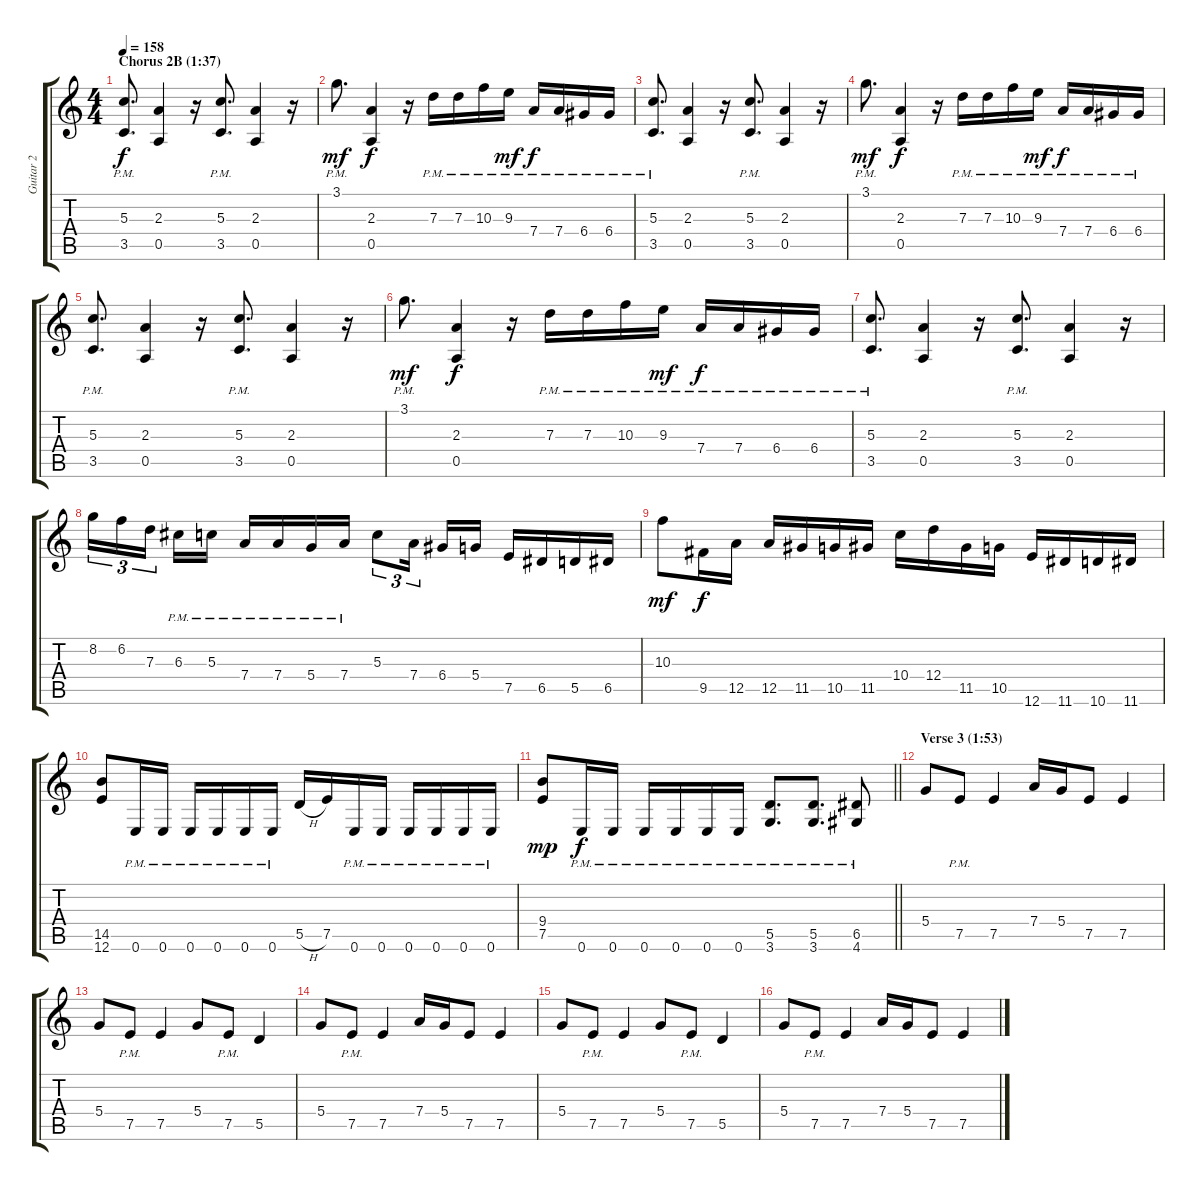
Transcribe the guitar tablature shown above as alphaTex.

\track ("Guitar 2" "Guitar 2") {instrument distortionguitar}
\staff {score tabs}
\tuning (E4 B3 G3 D3 A2 E2) {hide}
\ts (4 4)
\section ("" "Chorus 2B (1:37)")
\tempo 158
\clef g2
\ks c
(5.3{pm} 3.5{pm}).8{d dy f} (2.3 0.5).4 r.16 (5.3{pm} 3.5{pm}).8{d} (2.3 0.5).4 r.16 |
3.1{pm}.8{d dy mf} (2.3 0.5).4{dy f} r.16 7.3{pm}.16 7.3{pm}.16 10.3{pm}.16 9.3{pm}.16{dy mf} 7.4{pm}.16{dy f} 7.4{pm}.16 6.4{pm}.16 6.4{pm}.16 |
(5.3{pm} 3.5{pm}).8{d} (2.3 0.5).4 r.16 (5.3{pm} 3.5{pm}).8{d} (2.3 0.5).4 r.16 |
3.1{pm}.8{d dy mf} (2.3 0.5).4{dy f} r.16 7.3{pm}.16 7.3{pm}.16 10.3{pm}.16 9.3{pm}.16{dy mf} 7.4{pm}.16{dy f} 7.4{pm}.16 6.4{pm}.16 6.4{pm}.16 |
(5.3{pm} 3.5{pm}).8{d} (2.3 0.5).4 r.16 (5.3{pm} 3.5{pm}).8{d} (2.3 0.5).4 r.16 |
3.1{pm}.8{d dy mf} (2.3 0.5).4{dy f} r.16 7.3{pm}.16 7.3{pm}.16 10.3{pm}.16 9.3{pm}.16{dy mf} 7.4{pm}.16{dy f} 7.4{pm}.16 6.4{pm}.16 6.4{pm}.16 |
(5.3{pm} 3.5{pm}).8{d} (2.3 0.5).4 r.16 (5.3{pm} 3.5{pm}).8{d} (2.3 0.5).4 r.16 |
8.2.16{tu (3 2)} 6.2.16{tu (3 2)} 7.3.16{tu (3 2) beam splitsecondary} 6.3{pm}.16 5.3{pm}.16 7.4{pm}.16 7.4{pm}.16 5.4{pm}.16 7.4{pm}.16 5.3.8{tu (3 2)} 7.4.16{tu (3 2) beam splitsecondary} 6.4.16 5.4.16 7.5.16 6.5.16 5.5.16 6.5.16 |
10.3.8{dy mf} 9.5.16{dy f} 12.5.16 12.5.16 11.5.16 10.5.16 11.5.16 10.4.16 12.4.16 11.5.16 10.5.16 12.6.16 11.6.16 10.6.16 11.6.16 |
(14.5 12.6).8 0.6{pm}.16 0.6{pm}.16 0.6{pm}.16 0.6{pm}.16 0.6{pm}.16 0.6{pm}.16 5.5{h}.16 7.5.16 0.6{pm}.16 0.6{pm}.16 0.6{pm}.16 0.6{pm}.16 0.6{pm}.16 0.6{pm}.16 |
\barLineRight lightlight
(9.4 7.5).8{dy mp} 0.6{pm}.16{dy f} 0.6{pm}.16 0.6{pm}.16 0.6{pm}.16 0.6{pm}.16 0.6{pm}.16 (5.5{pm} 3.6{pm}).8{d} (5.5{pm} 3.6{pm}).8{d} (6.5{pm} 4.6{pm}).8 |
\section ("" "Verse 3 (1:53)")
5.4.8 7.5{pm}.8 7.5.4 7.4.16 5.4.16 7.5.8 7.5.4 |
5.4.8 7.5{pm}.8 7.5.4 5.4.8 7.5{pm}.8 5.5.4 |
5.4.8 7.5{pm}.8 7.5.4 7.4.16 5.4.16 7.5.8 7.5.4 |
5.4.8 7.5{pm}.8 7.5.4 5.4.8 7.5{pm}.8 5.5.4 |
5.4.8 7.5{pm}.8 7.5.4 7.4.16 5.4.16 7.5.8 7.5.4
